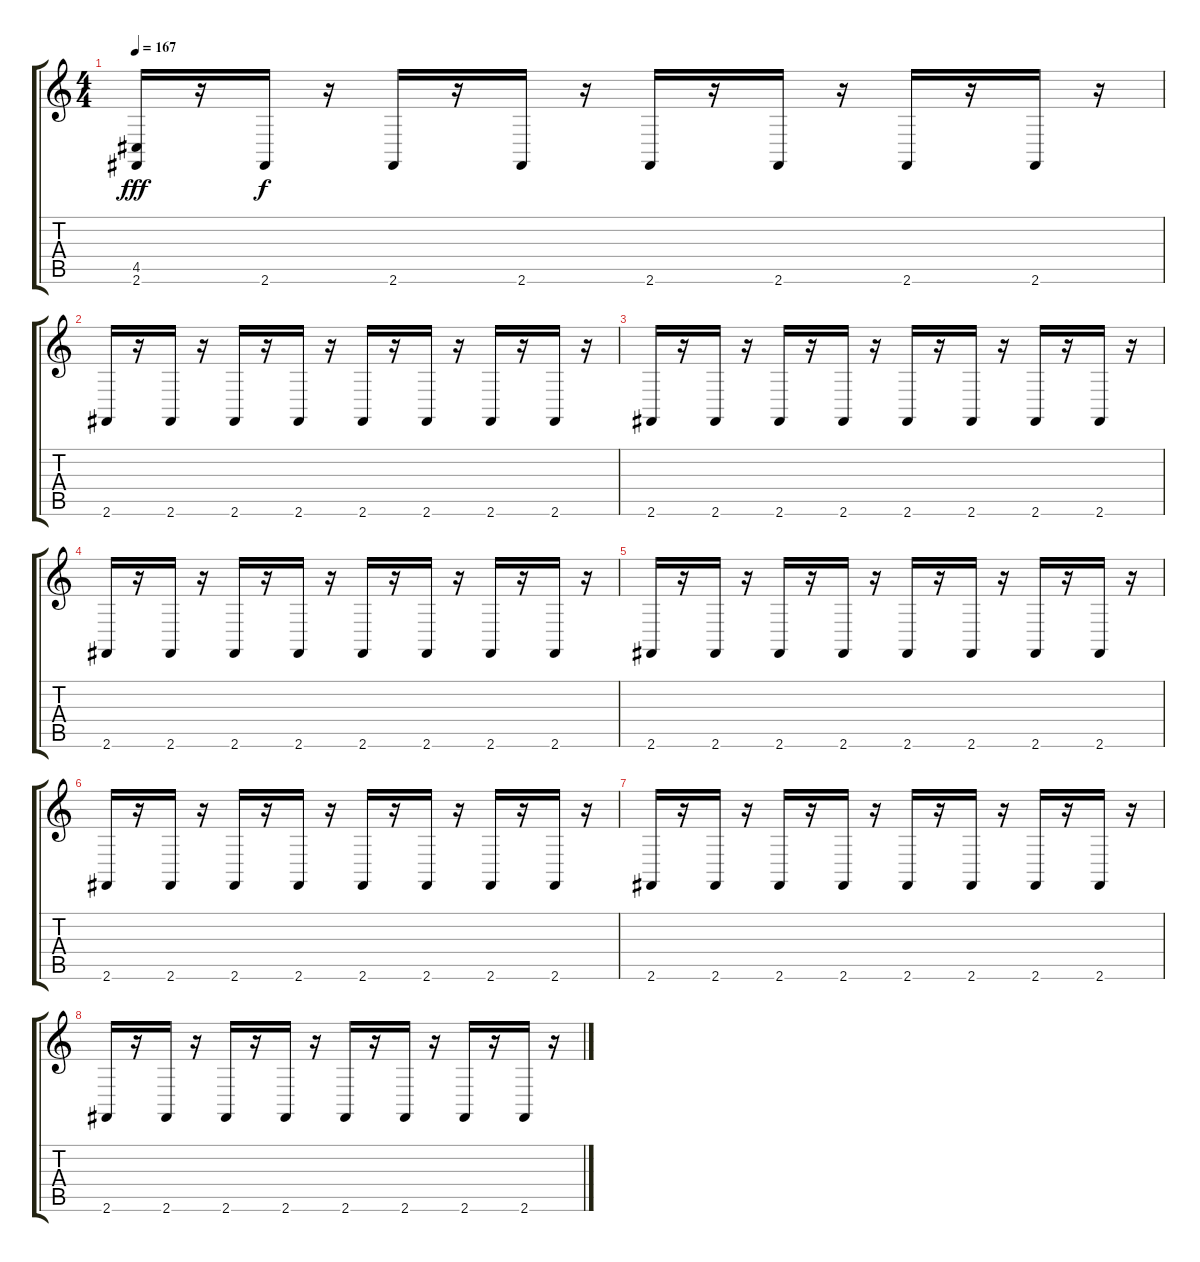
\track "" {instrument tremolostrings}
\staff {score tabs}
\tuning (E4 B3 G3 D3 A2 E2) {hide}
\ts (4 4)
\tempo 167
\clef g2
\ks c
(4.5 2.6).16{dy fff} r.16 2.6.16{dy f} r.16 2.6.16 r.16 2.6.16 r.16 2.6.16 r.16 2.6.16 r.16 2.6.16 r.16 2.6.16 r.16 |
2.6.16 r.16 2.6.16 r.16 2.6.16 r.16 2.6.16 r.16 2.6.16 r.16 2.6.16 r.16 2.6.16 r.16 2.6.16 r.16 |
2.6.16 r.16 2.6.16 r.16 2.6.16 r.16 2.6.16 r.16 2.6.16 r.16 2.6.16 r.16 2.6.16 r.16 2.6.16 r.16 |
2.6.16 r.16 2.6.16 r.16 2.6.16 r.16 2.6.16 r.16 2.6.16 r.16 2.6.16 r.16 2.6.16 r.16 2.6.16 r.16 |
2.6.16 r.16 2.6.16 r.16 2.6.16 r.16 2.6.16 r.16 2.6.16 r.16 2.6.16 r.16 2.6.16 r.16 2.6.16 r.16 |
2.6.16 r.16 2.6.16 r.16 2.6.16 r.16 2.6.16 r.16 2.6.16 r.16 2.6.16 r.16 2.6.16 r.16 2.6.16 r.16 |
2.6.16 r.16 2.6.16 r.16 2.6.16 r.16 2.6.16 r.16 2.6.16 r.16 2.6.16 r.16 2.6.16 r.16 2.6.16 r.16 |
2.6.16 r.16 2.6.16 r.16 2.6.16 r.16 2.6.16 r.16 2.6.16 r.16 2.6.16 r.16 2.6.16 r.16 2.6.16 r.16
